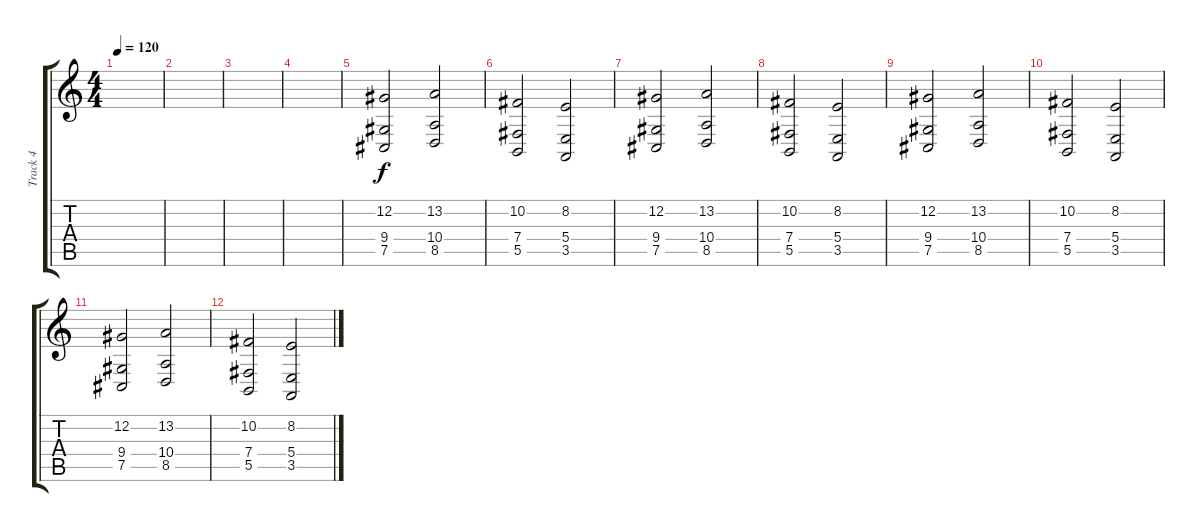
\track ("Track 4" "Track 4") {instrument stringensemble1}
\staff {score tabs}
\tuning (Db4 Ab3 E3 B2 Gb2 Db2) {hide}
\ts (4 4)
\tempo 120
\clef g2
\ks c
|
|
|
|
(12.2 9.4 7.5).2{instrument choiraahs} (13.2 10.4 8.5).2 |
(10.2 7.4 5.5).2 (8.2 5.4 3.5).2 |
(12.2 9.4 7.5).2{instrument choiraahs} (13.2 10.4 8.5).2 |
(10.2 7.4 5.5).2 (8.2 5.4 3.5).2 |
(12.2 9.4 7.5).2{instrument choiraahs} (13.2 10.4 8.5).2 |
(10.2 7.4 5.5).2 (8.2 5.4 3.5).2 |
(12.2 9.4 7.5).2{instrument choiraahs} (13.2 10.4 8.5).2 |
(10.2 7.4 5.5).2 (8.2 5.4 3.5).2
